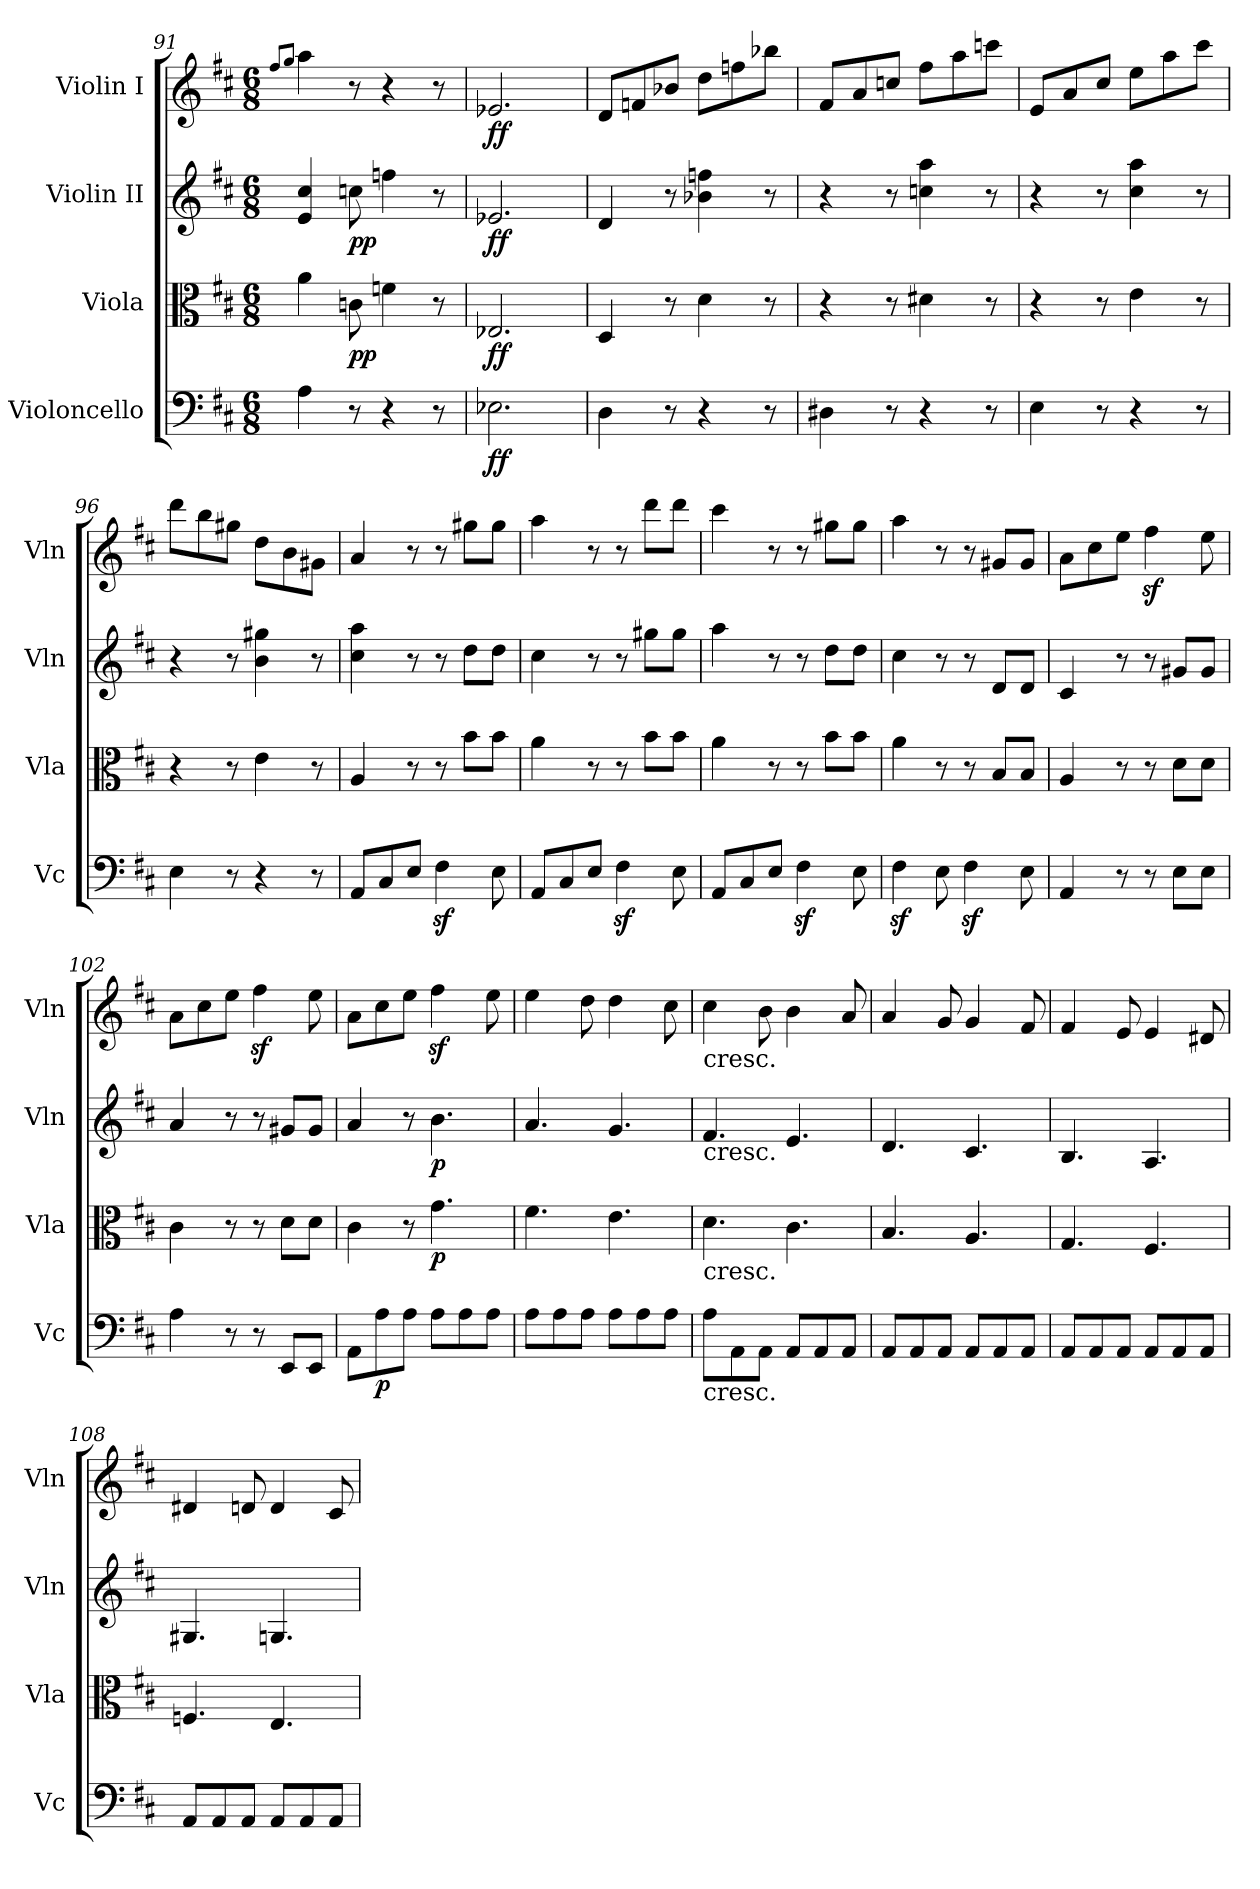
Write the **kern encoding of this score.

**kern	**dynam	**kern	**dynam	**kern	**dynam	**kern	**dynam
*part4	*part4	*part3	*part3	*part2	*part2	*part1	*part1
*staff4	*staff4	*staff3	*staff3	*staff2	*staff2	*staff1	*staff1
*I"Violoncello	*	*I"Viola	*	*I"Violin II	*	*I"Violin I	*
*I'Vc	*	*I'Vla	*	*I'Vln	*	*I'Vln	*
*clefF4	*	*clefC3	*	*clefG2	*	*clefG2	*
*k[f#c#]	*	*k[f#c#]	*	*k[f#c#]	*	*k[f#c#]	*
*M6/8	*	*M6/8	*	*M6/8	*	*M6/8	*
=91	=91	=91	=91	=91	=91	=91	=91
.	.	.	.	.	.	8qff#/L	.
.	.	.	.	.	.	8qgg/J	.
4A\	.	4a\	.	4e/ 4cc#/	.	4aa\	.
!	!	!	!LO:DY:b	!	!LO:DY:b	!	!
8r	.	8cn\	pp	8ccn\	pp	8r	.
4r	.	4fn\	.	4ffn\	.	4r	.
8r	.	8r	.	8r	.	8r	.
=92	=92	=92	=92	=92	=92	=92	=92
!	!LO:DY:b	!	!LO:DY:b	!	!LO:DY:b	!	!LO:DY:b
2.E-X\	ff	2.E-X/	ff	2.e-X/	ff	2.e-X/	ff
=93	=93	=93	=93	=93	=93	=93	=93
4D\	.	4D/	.	4d/	.	8d/L	.
.	.	.	.	.	.	8fn/	.
8r	.	8r	.	8r	.	8b-X/J	.
4r	.	4d\	.	4b-X\ 4ffn\	.	8dd\L	.
.	.	.	.	.	.	8ffn\	.
8r	.	8r	.	8r	.	8bb-X\J	.
=94	=94	=94	=94	=94	=94	=94	=94
4D#X\	.	4r	.	4r	.	8f#/L	.
.	.	.	.	.	.	8a/	.
8r	.	8r	.	8r	.	8ccn/J	.
4r	.	4d#X\	.	4ccn\ 4aa\	.	8ff#\L	.
.	.	.	.	.	.	8aa\	.
8r	.	8r	.	8r	.	8cccn\J	.
=95	=95	=95	=95	=95	=95	=95	=95
4E\	.	4r	.	4r	.	8e/L	.
.	.	.	.	.	.	8a/	.
8r	.	8r	.	8r	.	8cc#/J	.
4r	.	4e\	.	4cc#\ 4aa\	.	8ee\L	.
.	.	.	.	.	.	8aa\	.
8r	.	8r	.	8r	.	8ccc#\J	.
=96	=96	=96	=96	=96	=96	=96	=96
4E\	.	4r	.	4r	.	8ddd\L	.
.	.	.	.	.	.	8bb\	.
8r	.	8r	.	8r	.	8gg#X\J	.
4r	.	4e\	.	4b\ 4gg#X\	.	8dd\L	.
.	.	.	.	.	.	8b\	.
8r	.	8r	.	8r	.	8g#X\J	.
=97	=97	=97	=97	=97	=97	=97	=97
8AA/L	.	4A/	.	4cc#\ 4aa\	.	4a/	.
8C#/	.	.	.	.	.	.	.
8E/J	.	8r	.	8r	.	8r	.
4F#z<\	.	8r	.	8r	.	8r	.
.	.	8b\L	.	8dd\L	.	8gg#X\L	.
8E\	.	8b\J	.	8dd\J	.	8gg#\J	.
=98	=98	=98	=98	=98	=98	=98	=98
8AA/L	.	4a\	.	4cc#\	.	4aa\	.
8C#/	.	.	.	.	.	.	.
8E/J	.	8r	.	8r	.	8r	.
4F#z<\	.	8r	.	8r	.	8r	.
.	.	8b\L	.	8gg#X\L	.	8ddd\L	.
8E\	.	8b\J	.	8gg#\J	.	8ddd\J	.
=99	=99	=99	=99	=99	=99	=99	=99
8AA/L	.	4a\	.	4aa\	.	4ccc#\	.
8C#/	.	.	.	.	.	.	.
8E/J	.	8r	.	8r	.	8r	.
4F#z<\	.	8r	.	8r	.	8r	.
.	.	8b\L	.	8dd\L	.	8gg#X\L	.
8E\	.	8b\J	.	8dd\J	.	8gg#\J	.
=100	=100	=100	=100	=100	=100	=100	=100
4F#z<\	.	4a\	.	4cc#\	.	4aa\	.
8E\	.	8r	.	8r	.	8r	.
4F#z<\	.	8r	.	8r	.	8r	.
.	.	8B/L	.	8d/L	.	8g#X/L	.
8E\	.	8B/J	.	8d/J	.	8g#/J	.
=101	=101	=101	=101	=101	=101	=101	=101
4AA/	.	4A/	.	4c#/	.	8a\L	.
.	.	.	.	.	.	8cc#\	.
8r	.	8r	.	8r	.	8ee\J	.
8r	.	8r	.	8r	.	4ff#z<\	.
8E\L	.	8d\L	.	8g#X/L	.	.	.
8E\J	.	8d\J	.	8g#/J	.	8ee\	.
=102	=102	=102	=102	=102	=102	=102	=102
4A\	.	4c#\	.	4a/	.	8a\L	.
.	.	.	.	.	.	8cc#\	.
8r	.	8r	.	8r	.	8ee\J	.
8r	.	8r	.	8r	.	4ff#z<\	.
8EE/L	.	8d\L	.	8g#X/L	.	.	.
8EE/J	.	8d\J	.	8g#/J	.	8ee\	.
=103	=103	=103	=103	=103	=103	=103	=103
8AA\L	.	4c#\	.	4a/	.	8a\L	.
!	!LO:DY:b	!	!	!	!	!	!
8A\	p	.	.	.	.	8cc#\	.
8A\J	.	8r	.	8r	.	8ee\J	.
!	!	!	!LO:DY:b	!	!LO:DY:b	!	!
8A\L	.	4.g\	p	4.b\	p	4ff#z<\	.
8A\	.	.	.	.	.	.	.
8A\J	.	.	.	.	.	8ee\	.
=104	=104	=104	=104	=104	=104	=104	=104
8A\L	.	4.f#\	.	4.a/	.	4ee\	.
8A\	.	.	.	.	.	.	.
8A\J	.	.	.	.	.	8dd\	.
8A\L	.	4.e\	.	4.g/	.	4dd\	.
8A\	.	.	.	.	.	.	.
8A\J	.	.	.	.	.	8cc#\	.
=105	=105	=105	=105	=105	=105	=105	=105
!	!	!	!	!	!	!LO:TX:b:t=cresc.	!
!	!	!	!	!LO:TX:b:t=cresc.	!	!	!
!	!	!LO:TX:b:t=cresc.	!	!	!	!	!
!LO:TX:b:t=cresc.	!	!	!	!	!	!	!
8A\L	.	4.d\	.	4.f#/	.	4cc#\	.
8AA\	.	.	.	.	.	.	.
8AA\J	.	.	.	.	.	8b\	.
8AA/L	.	4.c#\	.	4.e/	.	4b\	.
8AA/	.	.	.	.	.	.	.
8AA/J	.	.	.	.	.	8a/	.
=106	=106	=106	=106	=106	=106	=106	=106
8AA/L	.	4.B/	.	4.d/	.	4a/	.
8AA/	.	.	.	.	.	.	.
8AA/J	.	.	.	.	.	8g/	.
8AA/L	.	4.A/	.	4.c#/	.	4g/	.
8AA/	.	.	.	.	.	.	.
8AA/J	.	.	.	.	.	8f#/	.
=107	=107	=107	=107	=107	=107	=107	=107
8AA/L	.	4.G/	.	4.B/	.	4f#/	.
8AA/	.	.	.	.	.	.	.
8AA/J	.	.	.	.	.	8e/	.
8AA/L	.	4.F#/	.	4.A/	.	4e/	.
8AA/	.	.	.	.	.	.	.
8AA/J	.	.	.	.	.	8d#X/	.
=108	=108	=108	=108	=108	=108	=108	=108
8AA/L	.	4.Fn/	.	4.G#X/	.	4d#X/	.
8AA/	.	.	.	.	.	.	.
8AA/J	.	.	.	.	.	8dn/	.
8AA/L	.	4.E/	.	4.Gn/	.	4d/	.
8AA/	.	.	.	.	.	.	.
8AA/J	.	.	.	.	.	8c#/	.
=	=	=	=	=	=	=	=
*-	*-	*-	*-	*-	*-	*-	*-
